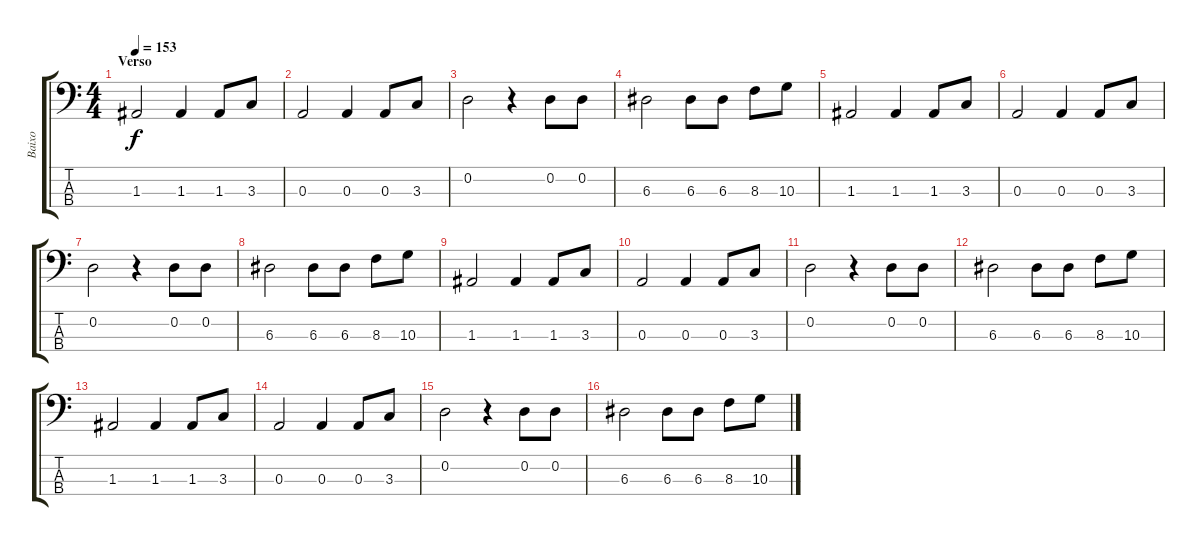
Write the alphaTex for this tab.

\track ("Baixo" "Baixo") {instrument electricbassfinger}
\staff {score tabs}
\tuning (G2 D2 A1 E1) {hide}
\ts (4 4)
\section ("" "Verso")
\tempo 153
\clef f4
\ks c
1.3.2{dy f instrument electricbassfinger} 1.3.4 1.3.8 3.3.8 |
0.3.2 0.3.4 0.3.8 3.3.8 |
0.2.2 r.4 0.2.8 0.2.8 |
6.3.2 6.3.8 6.3.8 8.3.8 10.3.8 |
1.3.2 1.3.4 1.3.8 3.3.8 |
0.3.2 0.3.4 0.3.8 3.3.8 |
0.2.2 r.4 0.2.8 0.2.8 |
6.3.2 6.3.8 6.3.8 8.3.8 10.3.8 |
1.3.2 1.3.4 1.3.8 3.3.8 |
0.3.2 0.3.4 0.3.8 3.3.8 |
0.2.2 r.4 0.2.8 0.2.8 |
6.3.2 6.3.8 6.3.8 8.3.8 10.3.8 |
1.3.2 1.3.4 1.3.8 3.3.8 |
0.3.2 0.3.4 0.3.8 3.3.8 |
0.2.2 r.4 0.2.8 0.2.8 |
6.3.2 6.3.8 6.3.8 8.3.8 10.3.8
